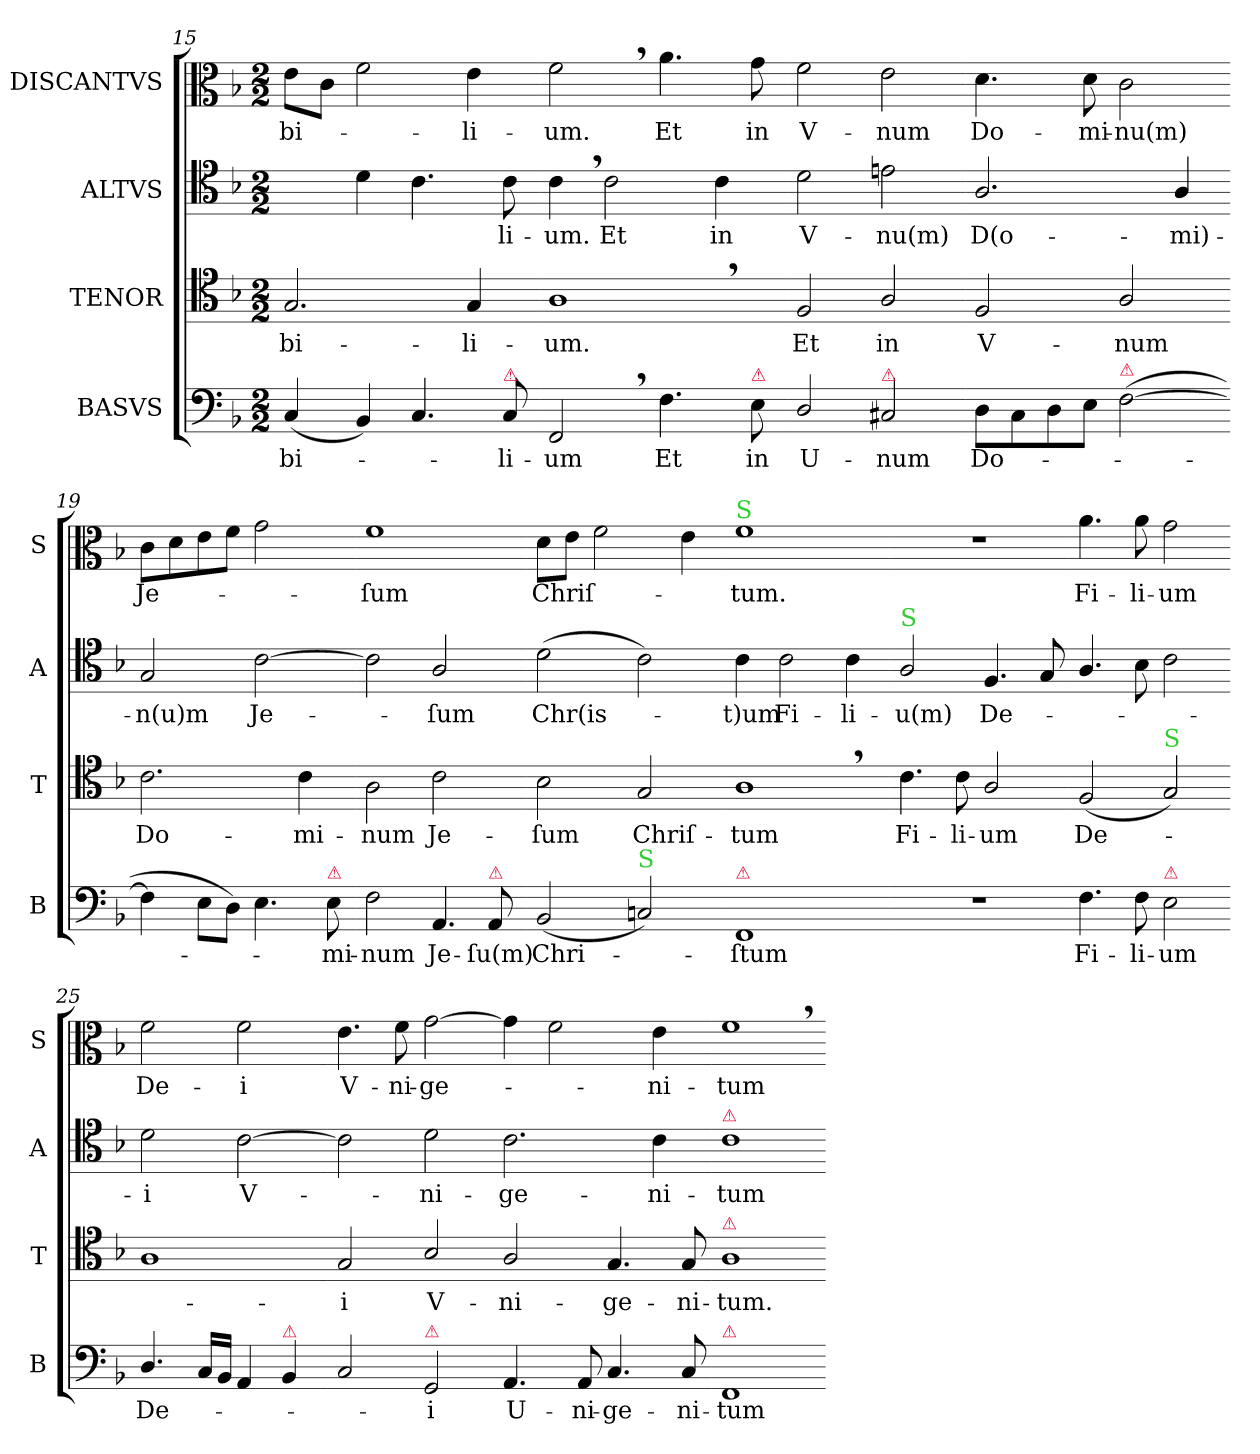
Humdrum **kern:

**kern	**text	**kern	**text	**kern	**text	**kern	**text
*part4	*part4	*part3	*part3	*part2	*part2	*part1	*part1
*staff4	*staff4	*staff3	*staff3	*staff2	*staff2	*staff1	*staff1
*I"BASVS	*	*I"TENOR	*	*I"ALTVS	*	*I"DISCANTVS	*
*I'B	*	*I'T	*	*I'A	*	*I'S	*
*clefF4	*	*clefC4	*	*clefC4	*	*clefC3	*
*k[b-]	*	*k[b-]	*	*k[b-]	*	*k[b-]	*
*F:	*	*F:	*	*F:	*	*F:	*
*M2/2	*	*M2/2	*	*M2/2	*	*M2/2	*
=15	=15	=15	=15	=15	=15	=15	=15
(4C/	-bi-	2.G/	-bi-	4ryy	.	8e\L	-bi-
.	.	.	.	.	.	8c\J	.
4BB-/)	.	.	.	4d\	.	2f\	.
4.C/	.	.	.	4.c\	.	.	.
.	.	4G/	-li-	.	.	4e\	-li-
!LO:TX:a:color=crimson:t=⚠	!	!	!	!	!	!	!
8C/	-li-	.	.	8c\	-li-	.	.
=16-	=16-	=16-	=16-	=16-	=16-	=16-	=16-
2FF,</	-um	1A,<	-um.	4c,<\	-um.	2f,<\	-um.
.	.	.	.	2c\	Et	.	.
4.F\	Et	.	.	.	.	4.a\	Et
.	.	.	.	4c\	in	.	.
!LO:TX:a:color=crimson:t=⚠	!	!	!	!	!	!	!
8E\	in	.	.	.	.	8g\	in
=17-	=17-	=17-	=17-	=17-	=17-	=17-	=17-
2D/	U-	2F/	Et	2d\	V-	2f\	V-
!LO:TX:a:color=crimson:t=⚠	!	!	!	!	!	!	!
2C#X/	-num	2A/	in	2en\	-nu(m)	2e\	-num
=18-	=18-	=18-	=18-	=18-	=18-	=18-	=18-
8D\L	Do-	2F/	V-	2.A/	D(o-	4.d\	Do-
8C#\	.	.	.	.	.	.	.
8D\	.	.	.	.	.	.	.
8E\J	.	.	.	.	.	8d\	-mi-
!LO:TX:a:color=crimson:t=⚠	!	!	!	!	!	!	!
([2F\	.	2A/	-num	.	.	2c\	-nu(m)
.	.	.	.	4A/	-mi)-	.	.
=19-	=19-	=19-	=19-	=19-	=19-	=19-	=19-
4F\]	.	2.c\	Do-	2G/	-n(u)m	8c\L	Je-
.	.	.	.	.	.	8d\	.
8E\L	.	.	.	.	.	8e\	.
8D\J)	.	.	.	.	.	8f\J	.
4.E\	.	.	.	[2c\	Je-	2g\	.
.	.	4c\	-mi-	.	.	.	.
!LO:TX:a:color=crimson:t=⚠	!	!	!	!	!	!	!
8E\	-mi-	.	.	.	.	.	.
=20-	=20-	=20-	=20-	=20-	=20-	=20-	=20-
2F\	-num	2A\	-num	2c\]	.	1f	-ſum
4.AA/	Je-	2c\	Je-	2A/	-ſum	.	.
!LO:TX:a:color=crimson:t=⚠	!	!	!	!	!	!	!
8AA/	-ſu(m)	.	.	.	.	.	.
=21-	=21-	=21-	=21-	=21-	=21-	=21-	=21-
(2BB-/	Chri-	2B-\	-ſum	(2d\	Chr(is-	8d\L	Chriſ-
.	.	.	.	.	.	8e\J	.
.	.	.	.	.	.	2f\	.
!LO:TX:a:color=limegreen:t=S	!	!	!	!	!	!	!
2Cn/)	.	2G/	Chriſ-	2c\)	.	.	.
.	.	.	.	.	.	4e\	.
=22-	=22-	=22-	=22-	=22-	=22-	=22-	=22-
!	!	!	!	!	!	!LO:TX:a:color=limegreen:t=S	!
!LO:TX:a:color=crimson:t=⚠	!	!	!	!	!	!	!
1FF	-ſtum	1A,<	-tum	4c\	-t)um	1f	-tum.
.	.	.	.	2c\	Fi-	.	.
.	.	.	.	4c\	-li-	.	.
=23-	=23-	=23-	=23-	=23-	=23-	=23-	=23-
!	!	!	!	!LO:TX:a:color=limegreen:t=S	!	!	!
1r	.	4.c\	Fi-	2A/	-u(m)	1r	.
.	.	8c\	-li-	.	.	.	.
.	.	2A/	-um	4.F/	De-	.	.
.	.	.	.	8G/	.	.	.
=24-	=24-	=24-	=24-	=24-	=24-	=24-	=24-
4.F\	Fi-	(2F/	De-	4.A/	.	4.a\	Fi-
8F\	-li-	.	.	8B-\	.	8a\	-li-
!	!	!LO:TX:a:color=limegreen:t=S	!	!	!	!	!
!LO:TX:a:color=crimson:t=⚠	!	!	!	!	!	!	!
2E\	-um	2G/)	.	2c\	.	2g\	-um
=25-	=25-	=25-	=25-	=25-	=25-	=25-	=25-
4.D/	De-	1A	.	2d\	-i	2f\	De-
16C/LL	.	.	.	.	.	.	.
16BB-/JJ	.	.	.	.	.	.	.
4AA/	.	.	.	[2c\	V-	2f\	-i
!LO:TX:a:color=crimson:t=⚠	!	!	!	!	!	!	!
4BB-/	.	.	.	.	.	.	.
=26-	=26-	=26-	=26-	=26-	=26-	=26-	=26-
2C/	.	2G/	-i	2c\]	.	4.e\	V-
.	.	.	.	.	.	8f\	-ni-
!LO:TX:a:color=crimson:t=⚠	!	!	!	!	!	!	!
2GG/	-i	2B-/	V-	2d\	-ni-	[2g\	-ge-
=27-	=27-	=27-	=27-	=27-	=27-	=27-	=27-
4.AA/	U-	2A/	-ni-	2.c\	-ge-	4g\]	.
.	.	.	.	.	.	2f\	.
8AA/	-ni-	.	.	.	.	.	.
4.C/	-ge-	4.G/	-ge-	.	.	.	.
.	.	.	.	4c\	-ni-	4e\	-ni-
8C/	-ni-	8G/	-ni-	.	.	.	.
=28-	=28-	=28-	=28-	=28-	=28-	=28-	=28-
!	!	!	!	!LO:TX:a:color=crimson:t=⚠	!	!	!
!	!	!LO:TX:a:color=crimson:t=⚠	!	!	!	!	!
!LO:TX:a:color=crimson:t=⚠	!	!	!	!	!	!	!
1FF	-tum	1A	-tum.	1c	-tum	1f,<	-tum
=-	=-	=-	=-	=-	=-	=-	=-
*-	*-	*-	*-	*-	*-	*-	*-
